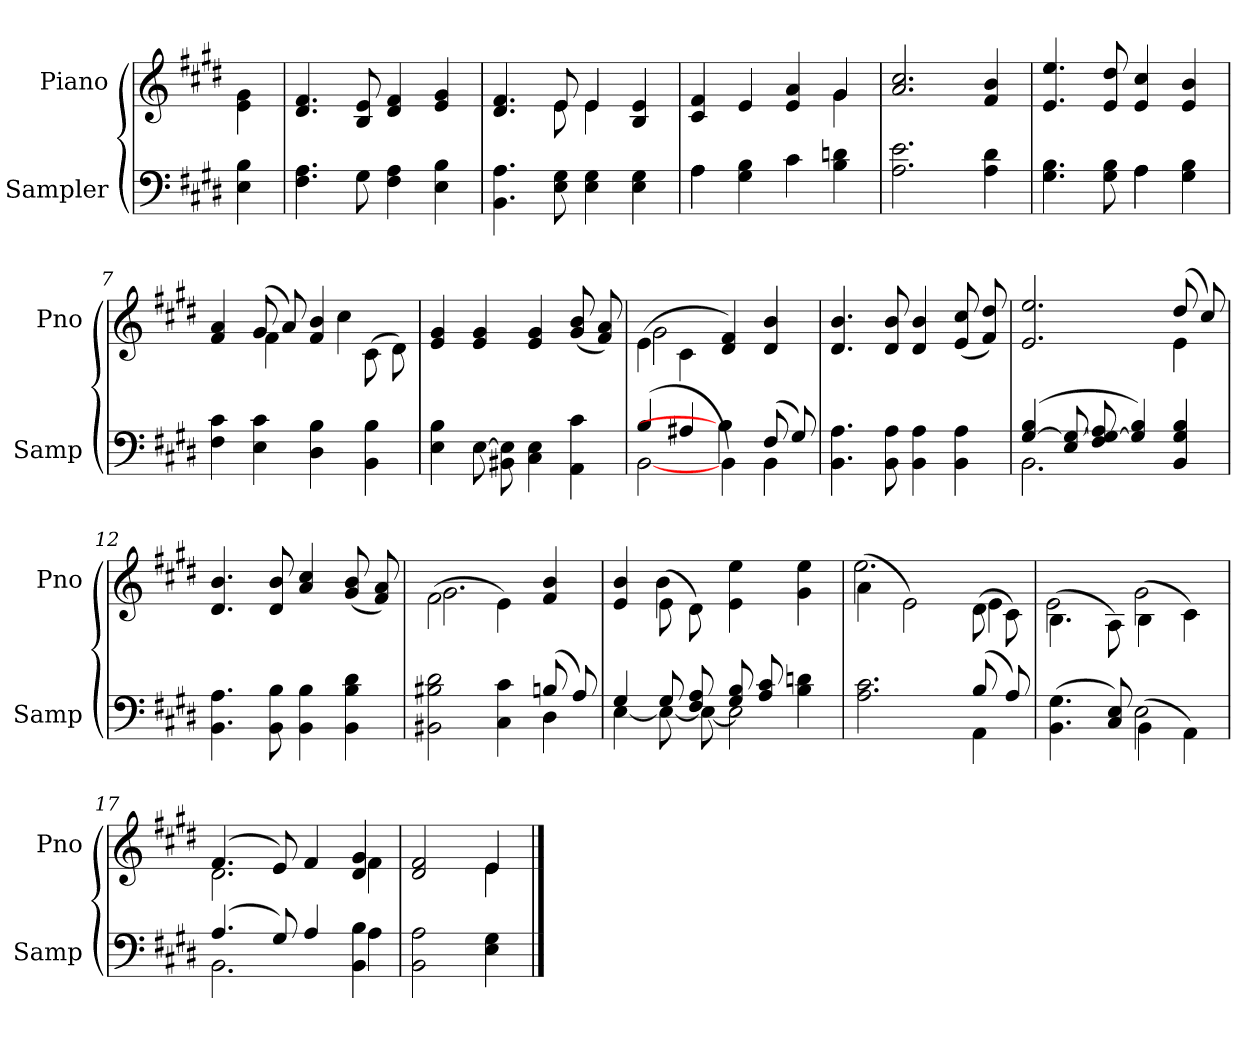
**kern	**kern
*part2	*part1
*staff2	*staff1
*I"Sampler	*I"Piano
*I'Samp	*I'Pno
*clefF4	*clefG2
*k[f#c#g#d#]	*k[f#c#g#d#]
*E:	*E:
=1	=1
4E 4B	4e\ 4g#\
=2	=2
4.F# 4.A	4.d#/ 4.f#/
8G#	8B/ 8e/
4F# 4A	4d#/ 4f#/
4E 4B	4e/ 4g#/
=3	=3
*	*^
4.BB 4.A	4.d#/ 4.f#/	4.ryy
8E\ 8G#\	8e/	8e
4E\ 4G#\	4e/	4e
4E\ 4G#\	4B/ 4e/	4ryy
=4	=4	=4
*^	*	*
4A\	4A	4c#/ 4f#/	2.ryy
4G#\ 4B\	2.ryy	4e/	.
4c#\	.	4e/ 4a/	.
4B\ 4dn\	.	4g#/	4g#
*v	*v	*	*
*	*v	*v
=5	=5
2.A\ 2.e\	2.a/ 2.cc#/
4A\ 4d#\	4f#/ 4b/
=6	=6
*^	*
4.G#\ 4.B\	2ryy	4.e/ 4.ee/
8G#\ 8B\	.	8e/ 8dd#/
4A\	4A	4e/ 4cc#/
4G#\ 4B\	4ryy	4e/ 4b/
*v	*v	*
=7	=7
*	*^
4F#\ 4c#\	4f#/ 4a/	4ryy
4E\ 4c#\	(8g#/	4f#
.	8a/)	.
4D#\ 4B\	4f#/ 4b/	8ryy
.	.	4cc#
4BB\ 4B\	(8c#\	.
.	8d#\)	8ryy
*	*v	*v
=8	=8
4E\ 4B\	4e/ 4g#/
[8E\	4e/ 4g#/
8BB#X\ 8E\]	.
4C# 4E	4e/ 4g#/
4AA 4c#	(8g#/ 8b/
.	8f#/ 8a/)
=9	=9
*^	*^
(4B/	[2BB	(4e\	2g#
4A#X/	.	4c#\	.
4BB\)	4B]	4d#/ 4f#/)	2ryy
(8F#/	4BB	4d#/ 4b/	.
8G#/)	.	.	.
*v	*v	*	*
*	*v	*v
=10	=10
4.BB\ 4.A\	4.d#/ 4.b/
8BB\ 8A\	8d#/ 8b/
4BB\ 4A\	4d#/ 4b/
4BB\ 4A\	(8e/ 8cc#/
.	8f#/ 8dd#/)
=11	=11
*^	*^
([4G#/ 4B/	2.BB	2.e/ 2.ee/	2.ryy
8E/ 8G#/_	.	.	.
8F#/ 8G#/_ 8A/	.	.	.
4G#/] 4B/)	.	.	.
4BB/ 4G#/ 4B/	4ryy	(8dd#/	4e
.	.	8cc#/)	.
*v	*v	*	*
*	*v	*v
=12	=12
4.BB\ 4.A\	4.d#/ 4.b/
8BB\ 8B\	8d#/ 8b/
4BB\ 4B\	4a/ 4cc#/
4BB\ 4B\ 4d#\	(8g#/ 8b/
.	8f#/ 8a/)
=13	=13
*^	*^
2BB#X 2B#X 2d#	2.ryy	(2f#\	2.g#
4C#\ 4c#\	.	4e\)	.
(8Bn/	4D#	4f#/ 4b/	4ryy
8A/)	.	.	.
=14	=14	=14	=14
4G#/	[4E	4e/ 4b/	4ryy
8G#/	8E_	(8e\	4b
8F#/ 8A/	8E_	8d#\)	.
8G#/ 8B/	2E]	4e\ 4ee\	2ryy
8A/ 8c#/	.	.	.
4B\ 4dn\	.	4g#\ 4ee\	.
=15	=15	=15	=15
2.A\ 2.c#\	2.ryy	(4a\	2.ee
.	.	2e\)	.
(8B/	4AA	(8d#\	4e
8A/)	.	8c#\)	.
=16	=16	=16	=16
(4.BB\ 4.G#\	2ryy	(4.B\	2e
8C#/ 8E/)	.	8A\)	.
(4BB\	2E	(4B\	2g#
4AA\)	.	4c#\)	.
=17	=17	=17	=17
(4.A/	2.BB	(4.f#/	2.d#
8G#/)	.	8e/)	.
4A/	.	4f#/	.
4BB\ 4B\	4A	4d#/ 4g#/	4f#
*v	*v	*	*
=18	=18	=18
2BB\ 2A\	2d#/ 2f#/	2ryy
4E\ 4G#\	4e/	4e
*	*v	*v
==	==
*-	*-
